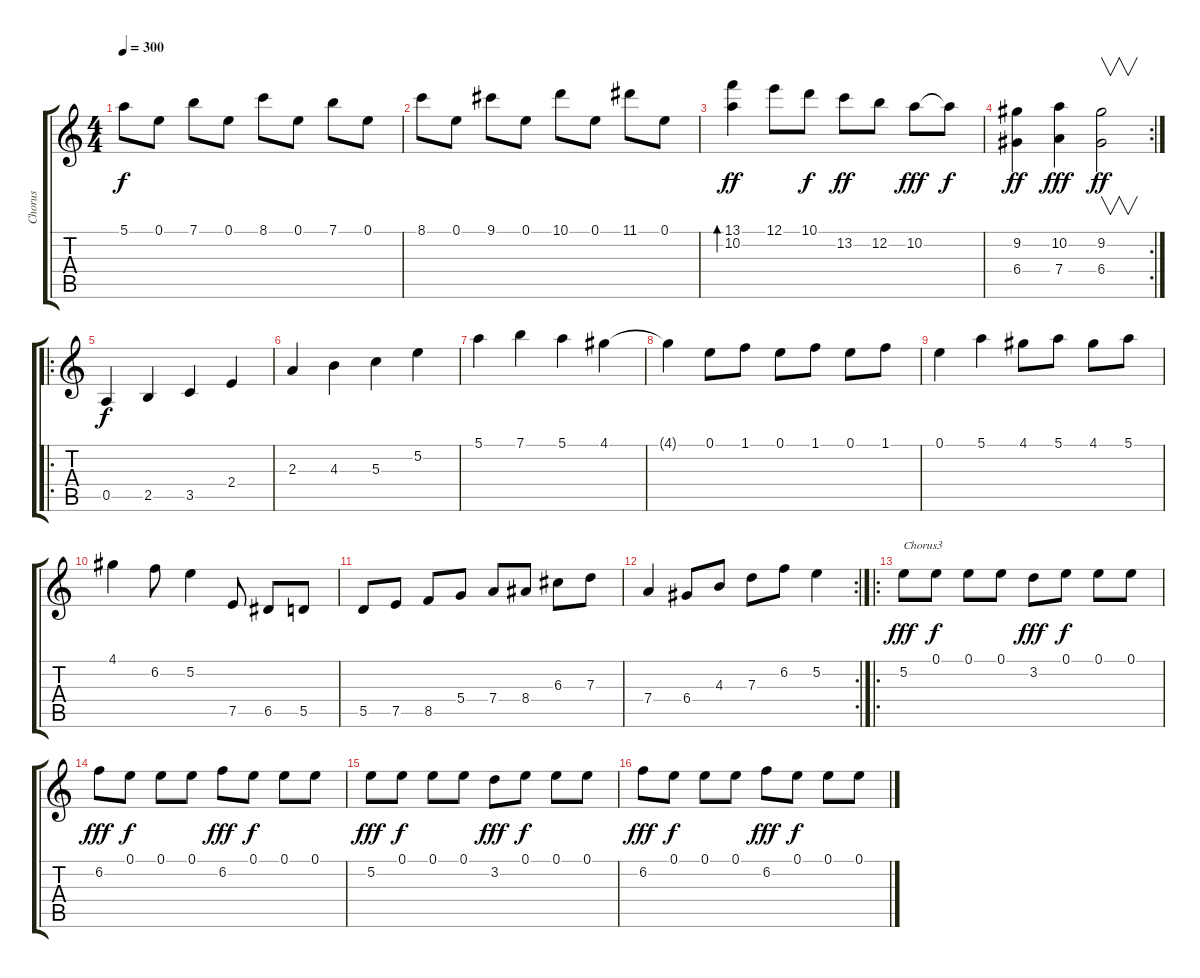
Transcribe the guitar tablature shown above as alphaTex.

\track ("Chorus" "Chorus") {instrument acousticguitarnylon}
\staff {score tabs}
\tuning (E4 B3 G3 D3 A2 E2) {hide}
\ts (4 4)
\tempo 300
\clef g2
\ks c
5.1.8{dy f} 0.1.8 7.1.8 0.1.8 8.1.8 0.1.8 7.1.8 0.1.8 |
8.1.8 0.1.8 9.1.8 0.1.8 10.1.8 0.1.8 11.1.8 0.1.8 |
(13.1 10.2).4{bd 240 dy ff} 12.1.8 10.1.8{dy f} 13.2.8{dy ff} 12.2.8 10.2.8{dy fff} 10.2{t}.8{dy f} |
\rc 2
(9.2 6.4).4{dy ff} (10.2 7.4).4{dy fff} (9.2 6.4).2{v dy ff} |
\ro
0.5.4{dy f} 2.5.4 3.5.4 2.4.4 |
2.3.4 4.3.4 5.3.4 5.2.4 |
5.1.4 7.1.4 5.1.4 4.1.4 |
4.1{t}.4 0.1.8 1.1.8 0.1.8 1.1.8 0.1.8 1.1.8 |
0.1.4 5.1.4 4.1.8 5.1.8 4.1.8 5.1.8 |
4.1.4 6.2.8 5.2.4 7.5.8 6.5.8 5.5.8 |
5.5.8 7.5.8 8.5.8 5.4.8 7.4.8 8.4.8 6.3.8 7.3.8 |
\rc 2
7.4.4 6.4.8 4.3.8 7.3.8 6.2.8 5.2.4 |
\ro
5.2.8{txt "Chorus3" dy fff} 0.1.8{dy f} 0.1.8 0.1.8 3.2.8{dy fff} 0.1.8{dy f} 0.1.8 0.1.8 |
6.2.8{dy fff} 0.1.8{dy f} 0.1.8 0.1.8 6.2.8{dy fff} 0.1.8{dy f} 0.1.8 0.1.8 |
5.2.8{dy fff} 0.1.8{dy f} 0.1.8 0.1.8 3.2.8{dy fff} 0.1.8{dy f} 0.1.8 0.1.8 |
6.2.8{dy fff} 0.1.8{dy f} 0.1.8 0.1.8 6.2.8{dy fff} 0.1.8{dy f} 0.1.8 0.1.8
